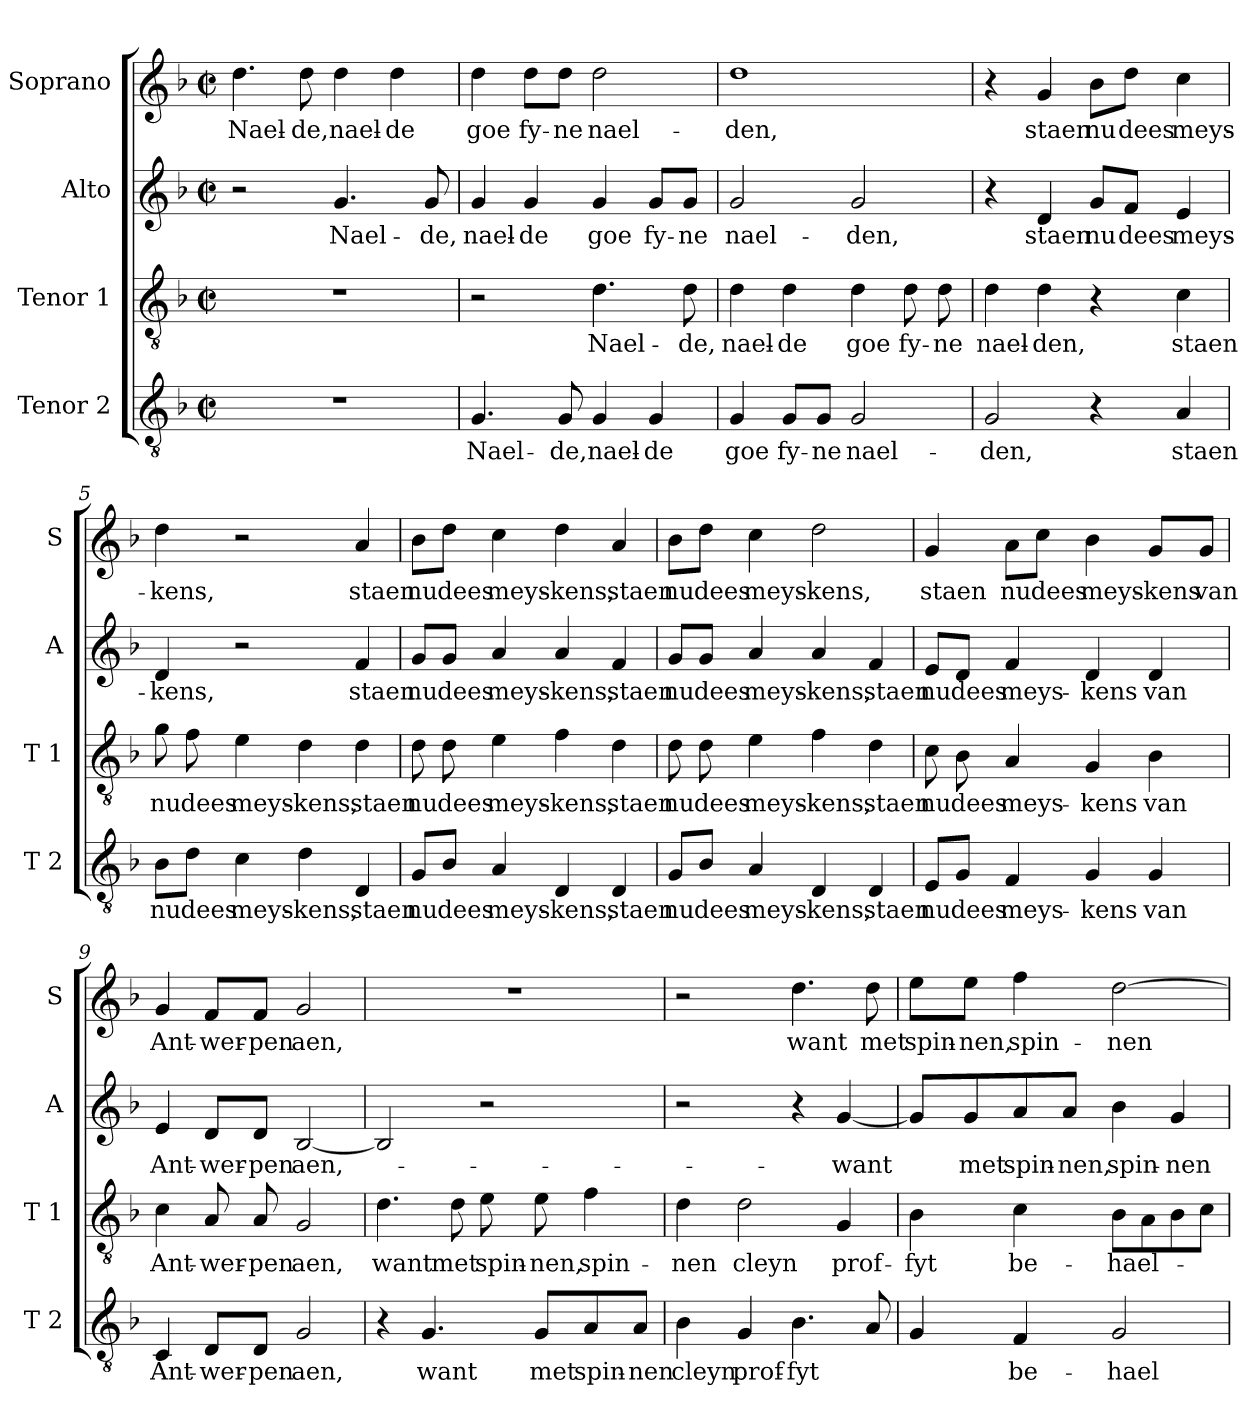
**kern	**text	**kern	**text	**kern	**text	**kern	**text
*part4	*part4	*part3	*part3	*part2	*part2	*part1	*part1
*staff4	*staff4	*staff3	*staff3	*staff2	*staff2	*staff1	*staff1
*I"Tenor 2	*	*I"Tenor 1	*	*I"Alto	*	*I"Soprano	*
*I'T 2	*	*I'T 1	*	*I'A	*	*I'S	*
*clefGv2	*	*clefGv2	*	*clefG2	*	*clefG2	*
*k[b-]	*	*k[b-]	*	*k[b-]	*	*k[b-]	*
*F:	*	*F:	*	*F:	*	*F:	*
*M2/2	*	*M2/2	*	*M2/2	*	*M2/2	*
*met(c|)	*	*met(c|)	*	*met(c|)	*	*met(c|)	*
=1	=1	=1	=1	=1	=1	=1	=1
1r	.	1r	.	2r	.	4.dd\	Nael-
.	.	.	.	.	.	8dd\	-de,
.	.	.	.	4.g/	Nael-	4dd\	nael-
.	.	.	.	.	.	4dd\	-de
.	.	.	.	8g/	-de,	.	.
=2	=2	=2	=2	=2	=2	=2	=2
4.G/	Nael-	2r	.	4g/	nael-	4dd\	goe
.	.	.	.	4g/	-de	8dd\L	fy-
8G/	-de,	.	.	.	.	8dd\J	-ne
4G/	nael-	4.d\	Nael-	4g/	goe	2dd\	nael-
4G/	-de	.	.	8g/L	fy-	.	.
.	.	8d\	-de,	8g/J	-ne	.	.
=3	=3	=3	=3	=3	=3	=3	=3
4G/	goe	4d\	nael-	2g/	nael-	1dd	-den,
8G/L	fy-	4d\	-de	.	.	.	.
8G/J	-ne	.	.	.	.	.	.
2G/	nael-	4d\	goe	2g/	-den,	.	.
.	.	8d\	fy-	.	.	.	.
.	.	8d\	-ne	.	.	.	.
=4	=4	=4	=4	=4	=4	=4	=4
2G/	-den,	4d\	nael-	4r	.	4r	.
.	.	4d\	-den,	4d/	staen	4g/	staen
4r	.	4r	.	8g/L	nu	8b-\L	nu
.	.	.	.	8f/J	dees	8dd\J	dees
4A/	staen	4c\	staen	4e/	meys-	4cc\	meys-
!!LO:LB:g=z
=5	=5	=5	=5	=5	=5	=5	=5
8B-\L	nu	8g\	nu	4d/	-kens,	4dd\	-kens,
8d\J	dees	8f\	dees	.	.	.	.
4c\	meys-	4e\	meys-	2r	.	2r	.
4d\	-kens,	4d\	-kens,	.	.	.	.
4D/	staen	4d\	staen	4f/	staen	4a/	staen
=6	=6	=6	=6	=6	=6	=6	=6
8G/L	nu	8d\	nu	8g/L	nu	8b-\L	nu
8B-/J	dees	8d\	dees	8g/J	dees	8dd\J	dees
4A/	meys-	4e\	meys-	4a/	meys-	4cc\	meys-
4D/	-kens,	4f\	-kens,	4a/	-kens,	4dd\	-kens,
4D/	staen	4d\	staen	4f/	staen	4a/	staen
=7	=7	=7	=7	=7	=7	=7	=7
8G/L	nu	8d\	nu	8g/L	nu	8b-\L	nu
8B-/J	dees	8d\	dees	8g/J	dees	8dd\J	dees
4A/	meys-	4e\	meys-	4a/	meys-	4cc\	meys-
4D/	-kens,	4f\	-kens,	4a/	-kens,	2dd\	-kens,
4D/	staen	4d\	staen	4f/	staen	.	.
=8	=8	=8	=8	=8	=8	=8	=8
8E/L	nu	8c\	nu	8e/L	nu	4g/	staen
8G/J	dees	8B-\	dees	8d/J	dees	.	.
4F/	meys-	4A/	meys-	4f/	meys-	8a\L	nu
.	.	.	.	.	.	8cc\J	dees
4G/	-kens	4G/	-kens	4d/	-kens	4b-\	meys-
4G/	van	4B-\	van	4d/	van	8g/L	-kens
.	.	.	.	.	.	8g/J	van
!!LO:LB:g=z
=9	=9	=9	=9	=9	=9	=9	=9
4C/	Ant-	4c\	Ant-	4e/	Ant-	4g/	Ant-
8D/L	-wer-	8A/	-wer-	8d/L	-wer-	8f/L	-wer-
8D/J	-pen	8A/	-pen	8d/J	-pen	8f/J	-pen
2G/	aen,	2G/	aen,	[2B-/	aen,-	2g/	aen,
=10	=10	=10	=10	=10	=10	=10	=10
4r	.	4.d\	want	2B-/]	.	1r	.
4.G/	want	.	.	.	.	.	.
.	.	8d\	met	.	.	.	.
.	.	8e\	spin-	2r	.	.	.
8G/L	met	8e\	-nen,	.	.	.	.
8A/	spin-	4f\	spin-	.	.	.	.
8A/J	-nen	.	.	.	.	.	.
=11	=11	=11	=11	=11	=11	=11	=11
4B-\	cleyn	4d\	-nen	2r	.	2r	.
4G/	prof-	2d\	cleyn	.	.	.	.
4.B-\	-fyt	.	.	4r	.	4.dd\	want
.	.	4G/	prof-	[4g/	-want	.	.
8A/	.	.	.	.	.	8dd\	met
=12	=12	=12	=12	=12	=12	=12	=12
4G/	.	4B-\	-fyt	8g/L]	.	8ee\L	spin-
.	.	.	.	8g/	met	8ee\J	-nen,
4F/	be-	4c\	be-	8a/	spin-	4ff\	spin-
.	.	.	.	8a/J	-nen,	.	.
2G/	-hael-	8B-\L	-hael-	4b-\	spin-	[2dd\	-nen
.	.	8A\	.	.	.	.	.
.	.	8B-\	.	4g/	-nen	.	.
.	.	8c\J	.	.	.	.	.
=	=	=	=	=	=	=	=
*-	*-	*-	*-	*-	*-	*-	*-
